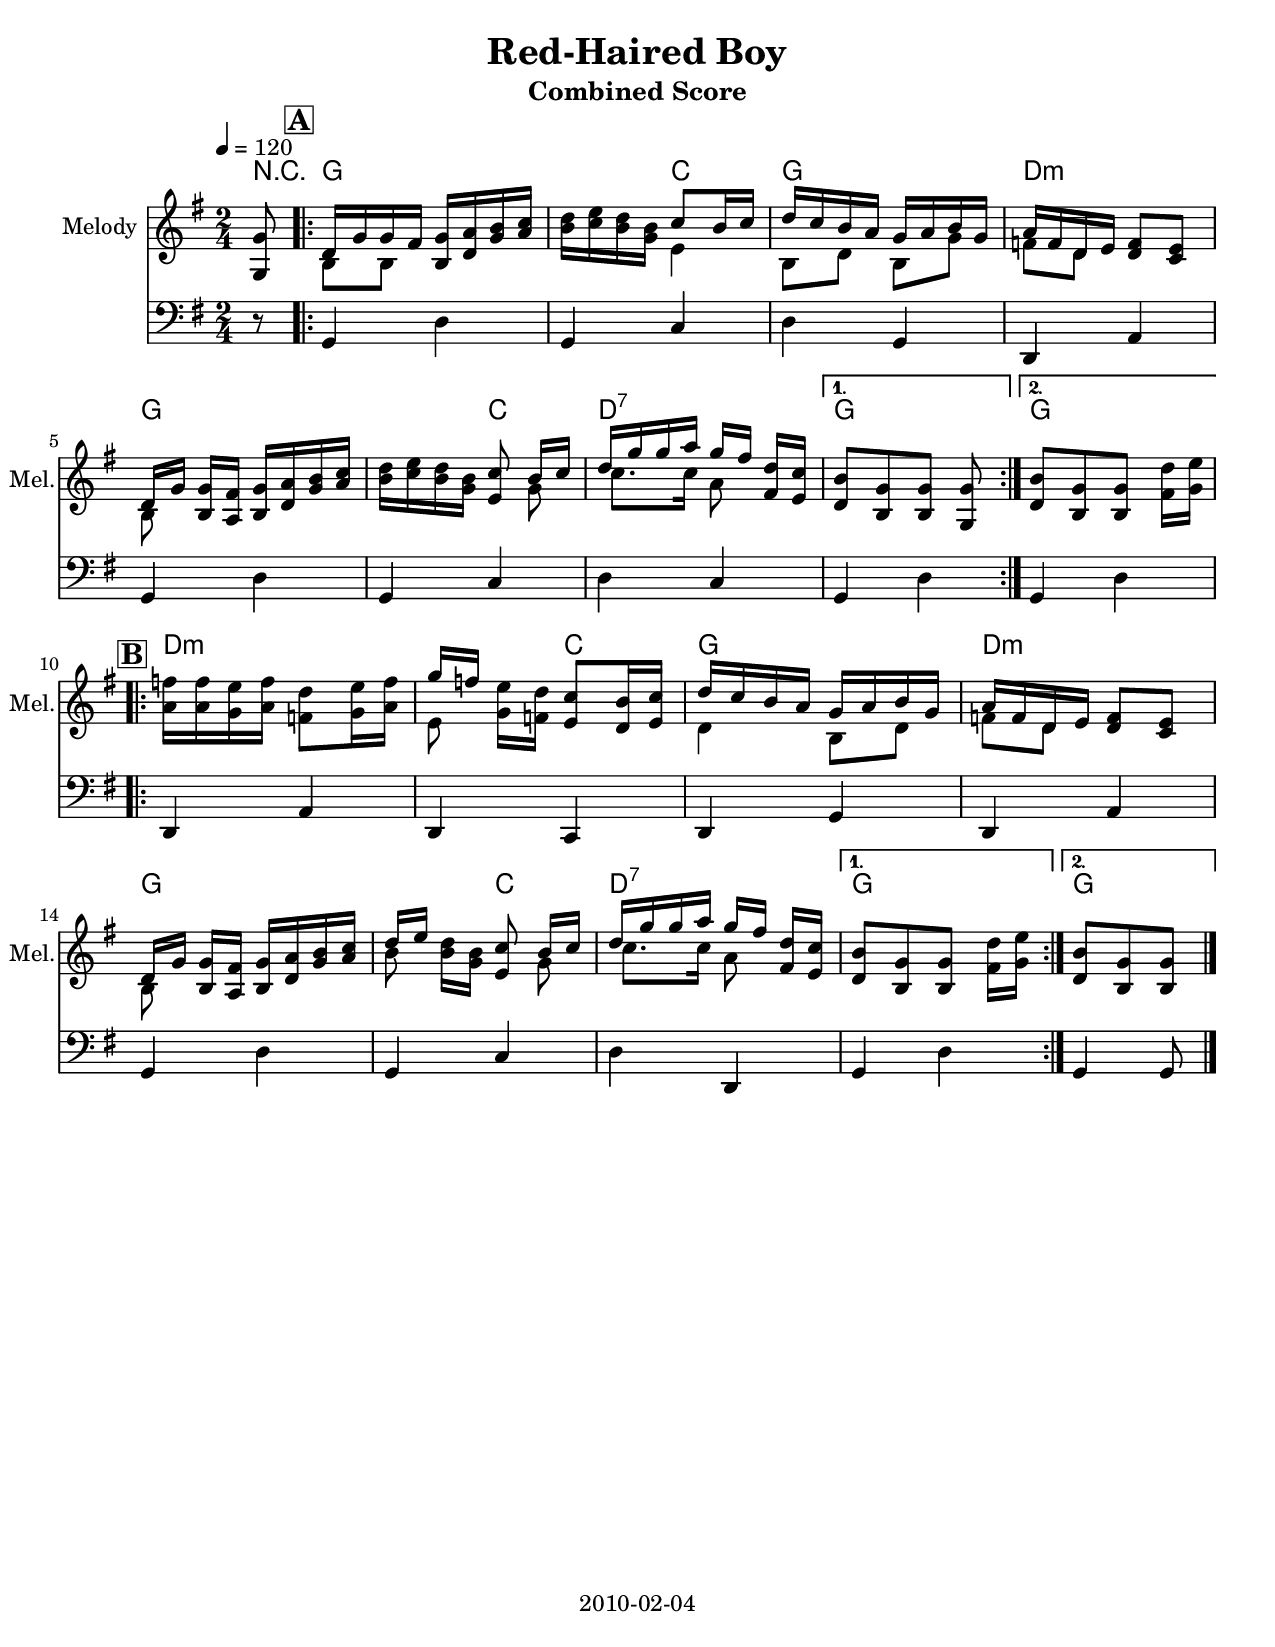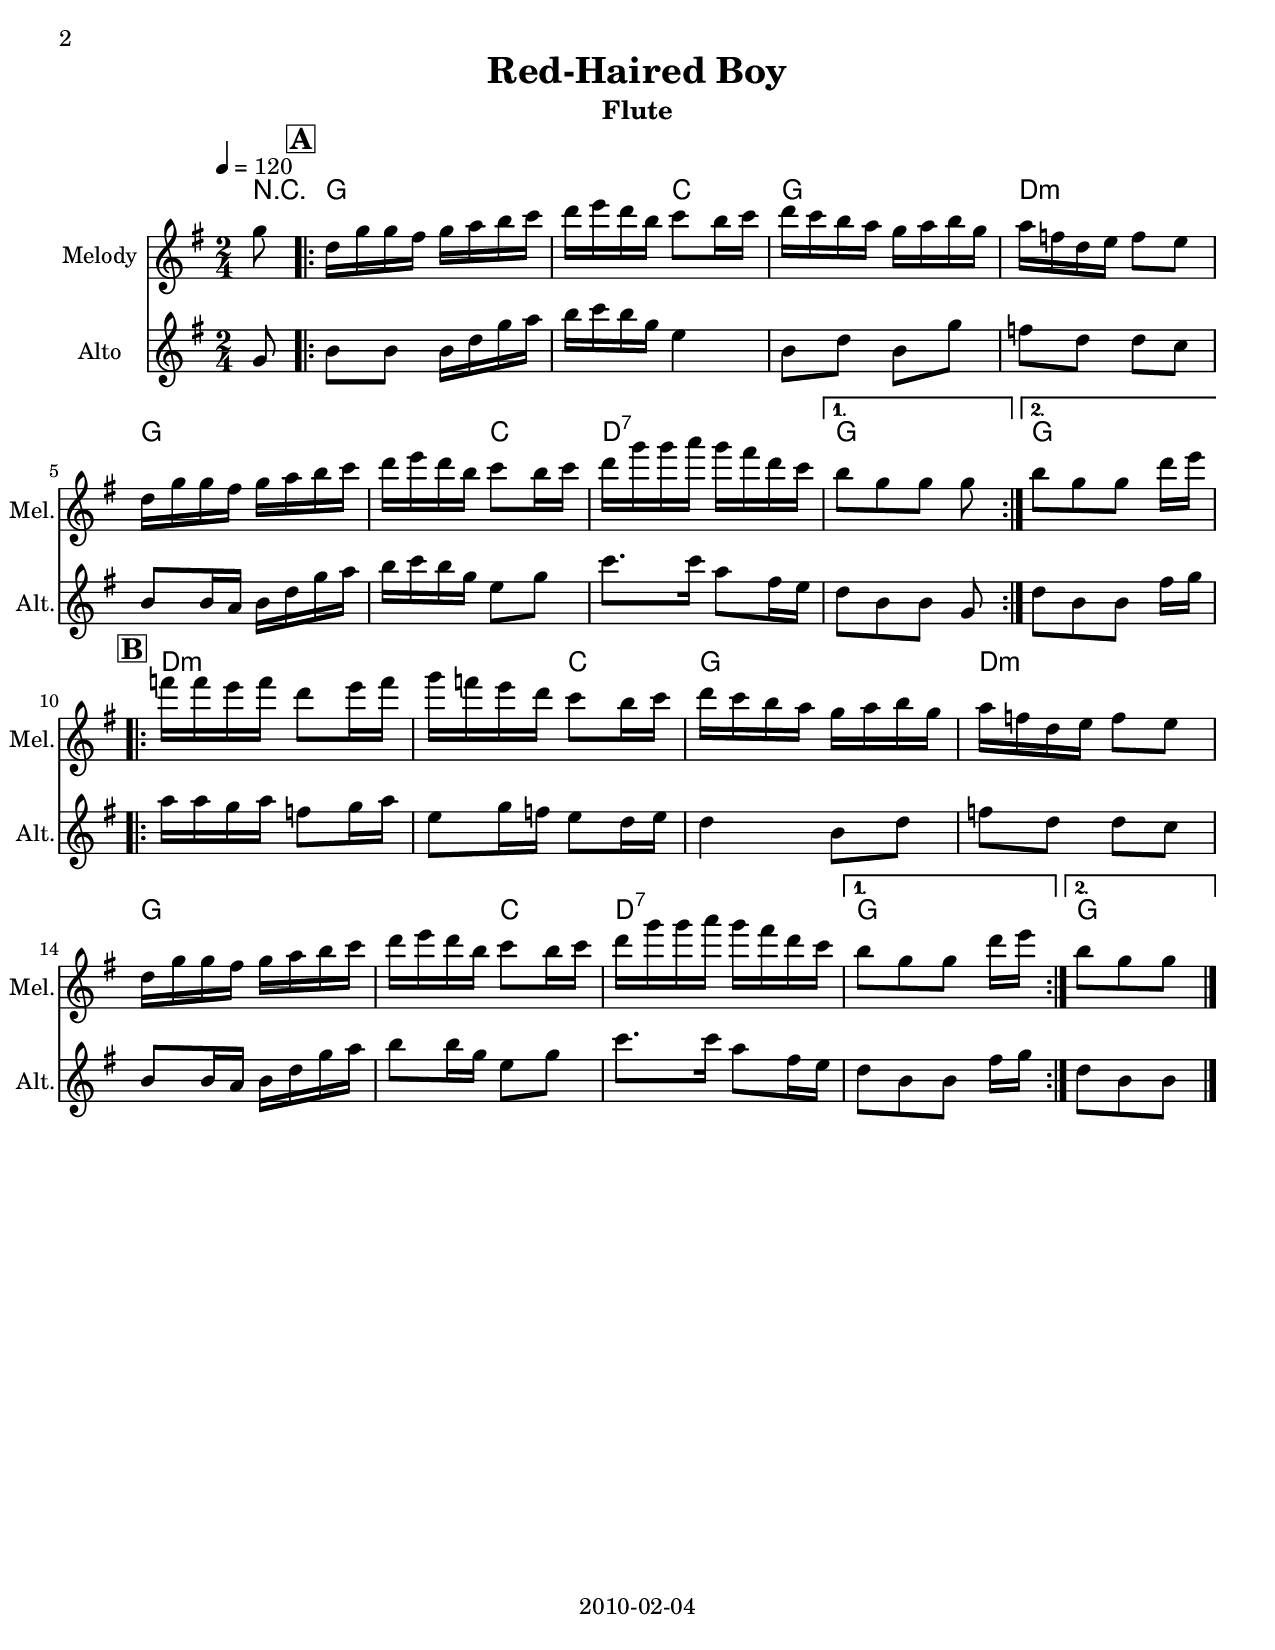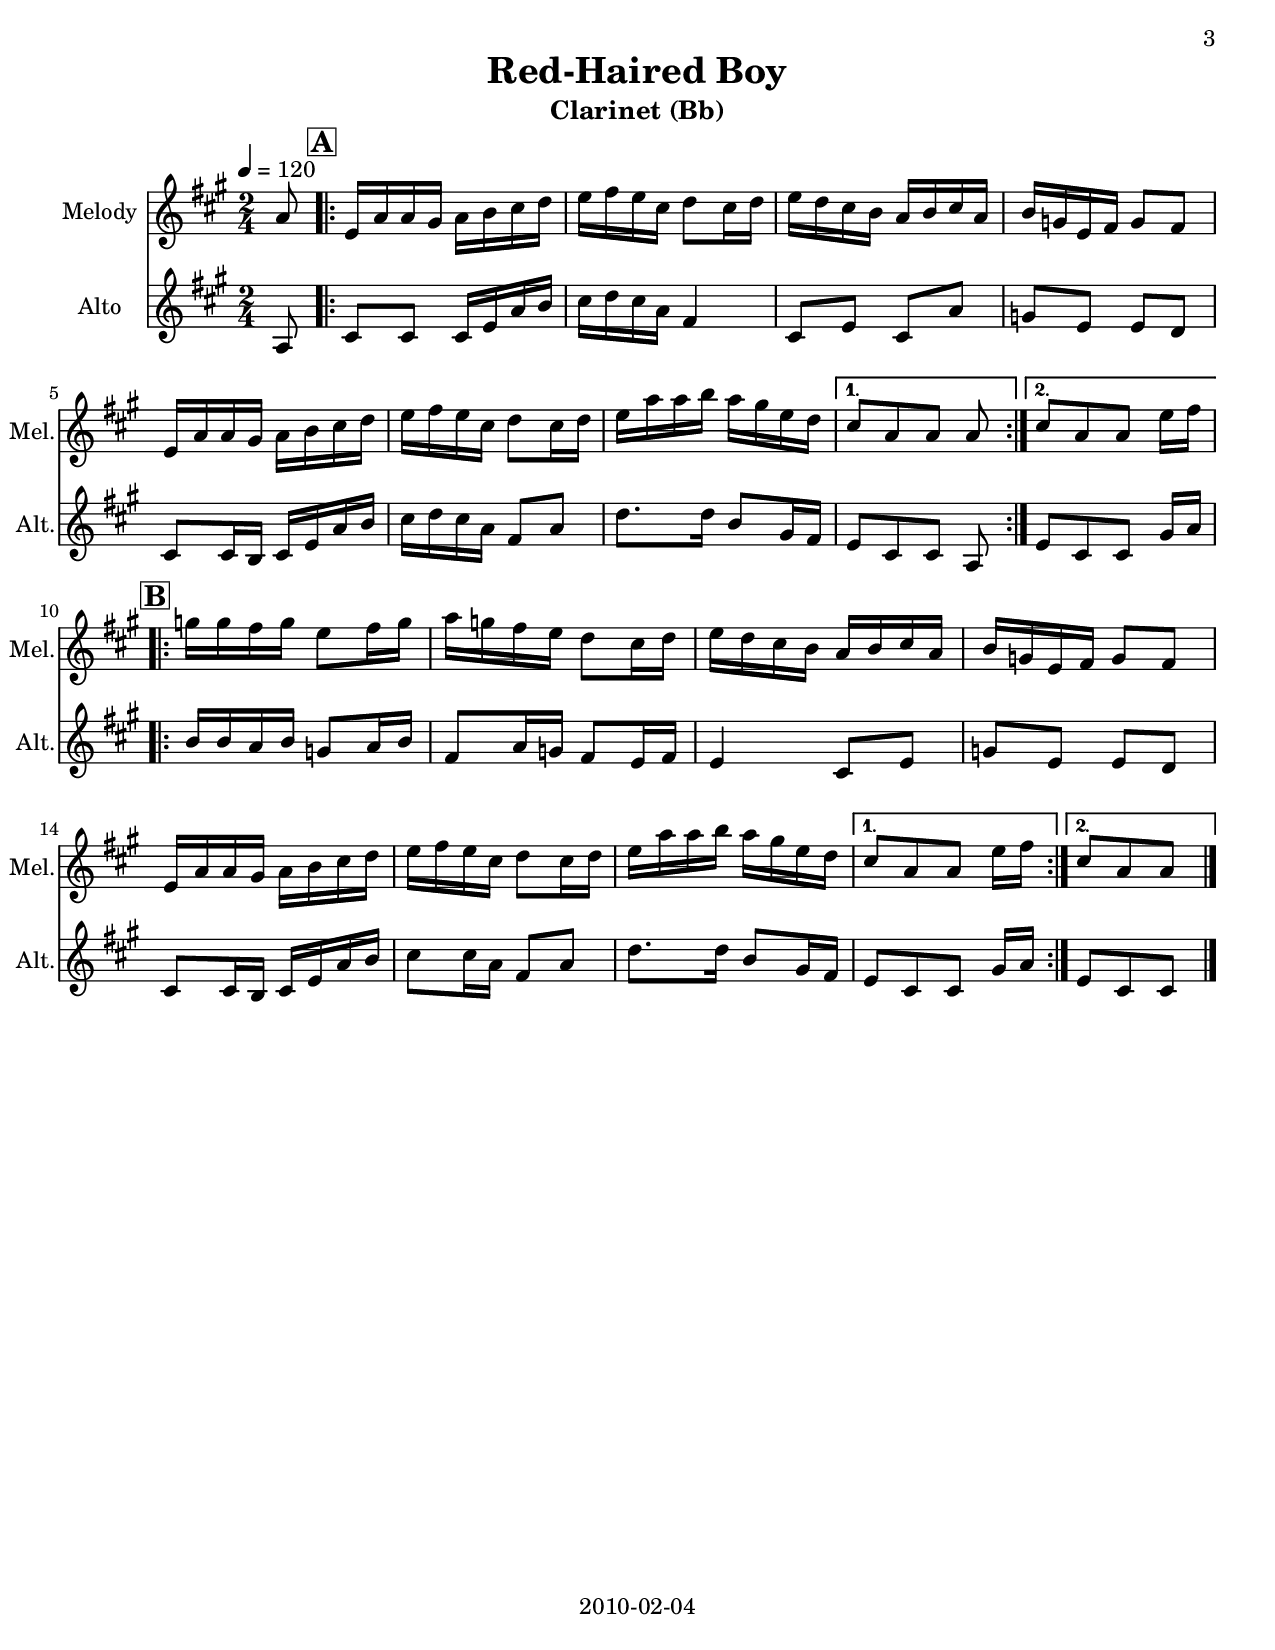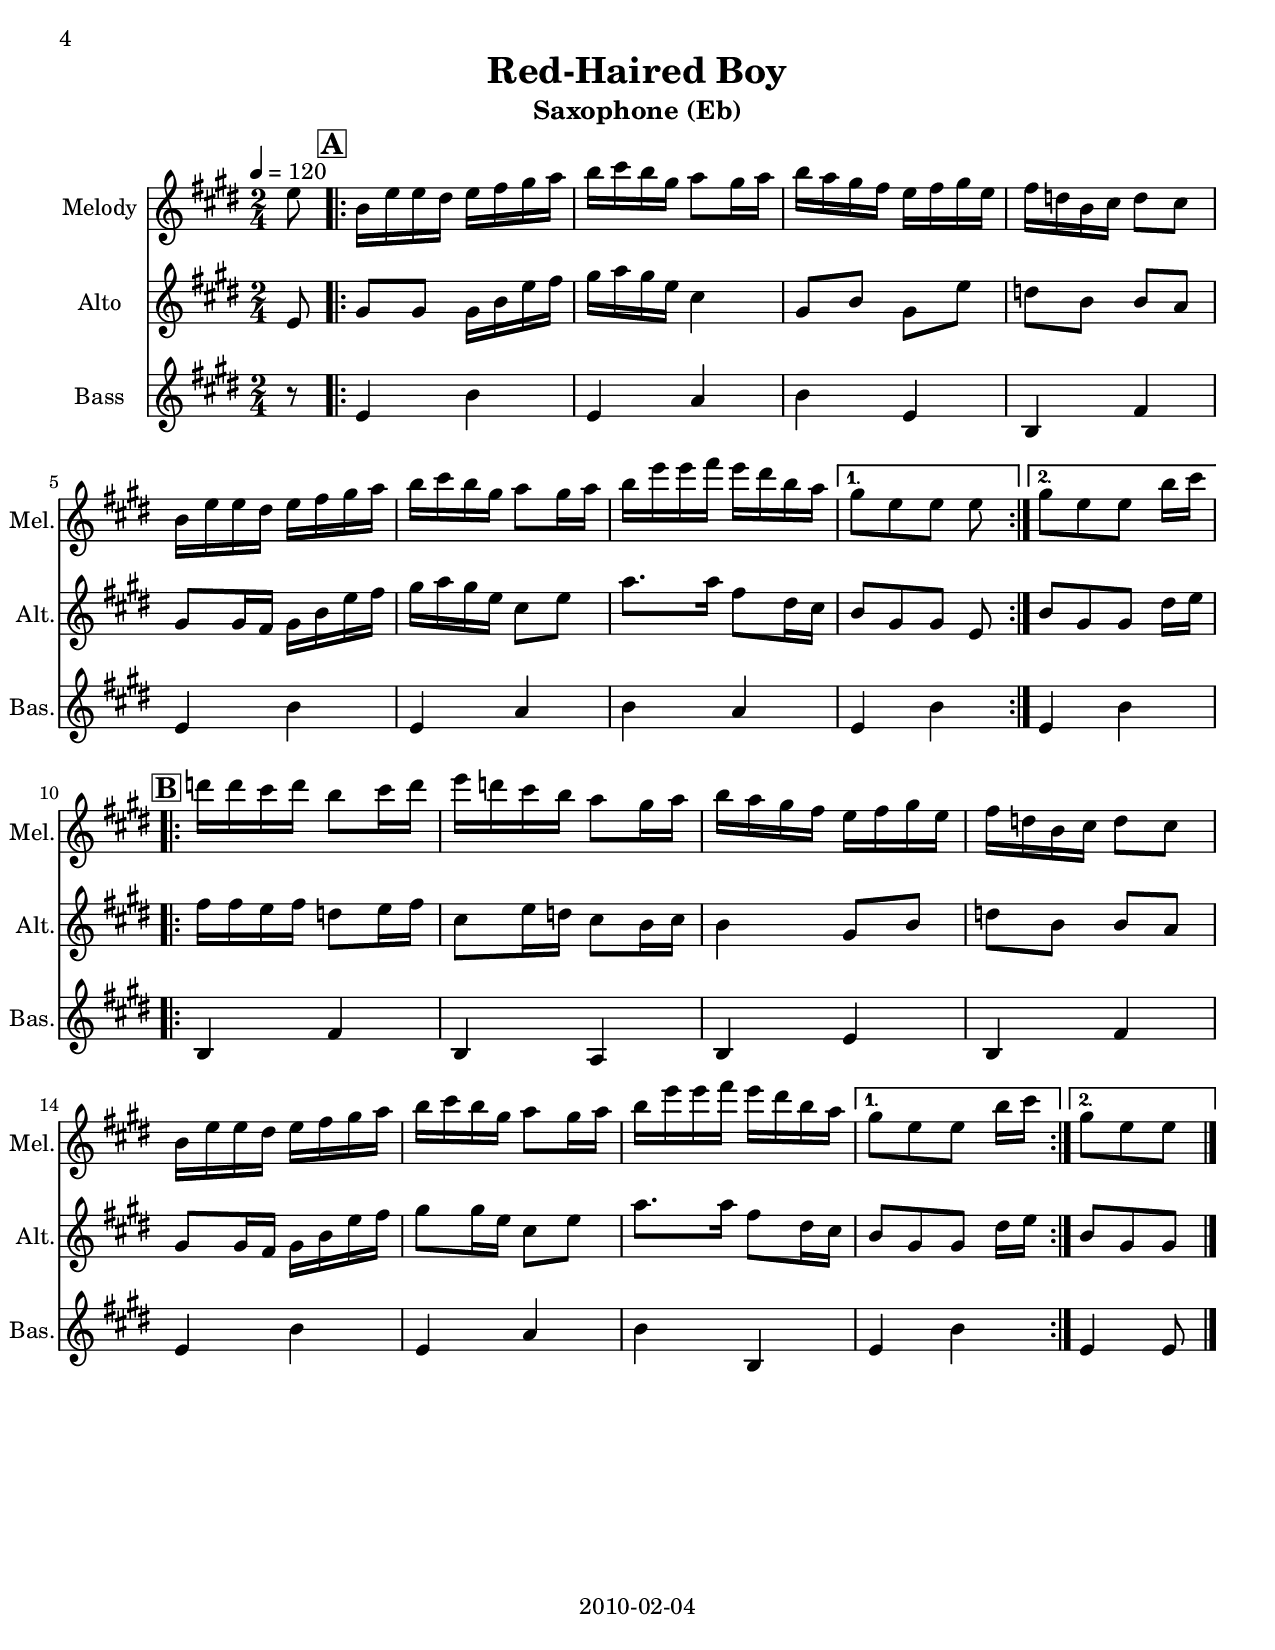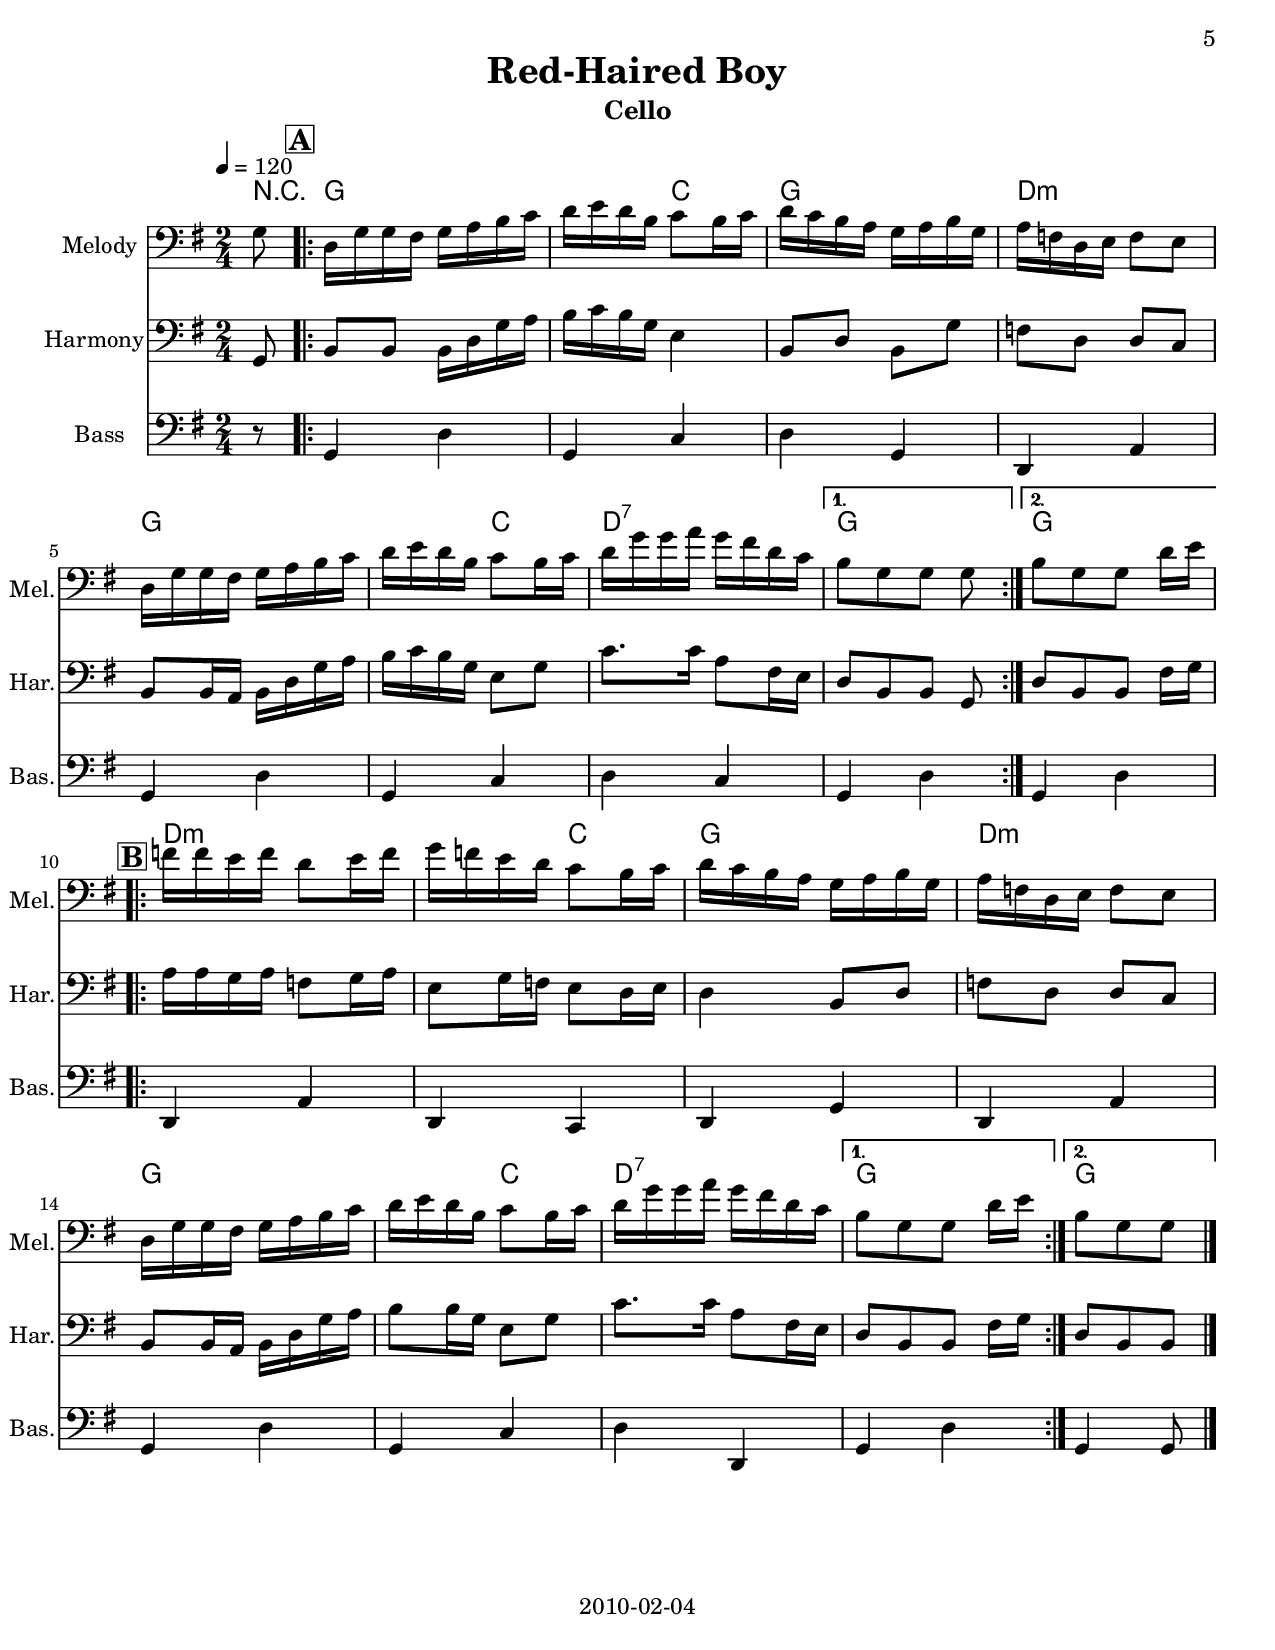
\version "2.12.0"
\header {
  title = "Red-Haired Boy"
  piece = "Traditional"
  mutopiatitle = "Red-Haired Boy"
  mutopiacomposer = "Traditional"
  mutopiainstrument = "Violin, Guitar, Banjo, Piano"
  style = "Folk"
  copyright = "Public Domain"
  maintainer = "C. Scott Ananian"
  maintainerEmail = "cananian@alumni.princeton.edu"
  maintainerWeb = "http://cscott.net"
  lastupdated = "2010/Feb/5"
  meter = 120
}
#(set-default-paper-size "letter")

\paper {
  scoreTitleMarkup = \bookTitleMarkup
  bookTitleMarkup = \markup {}
  ragged-bottom = ##t
  oddFooterMarkup = \markup { \fill-line { 2010-02-04 } }
}

linebreaks = {
  \time 2/4
  \partial 8
  s8 |
  \repeat volta 2 {
    s2 \noBreak | s2 \noBreak | s2 \noBreak | s2 \break |
    s2 \noBreak | s2 \noBreak | s2 \noBreak |
  }
  \alternative {
    { s2 \noBreak | }
    { s2 \break | }
  }

  \repeat volta 2 {
    s2 \noBreak | s2 \noBreak | s2 \noBreak | s2 \break |
    s2 \noBreak | s2 \noBreak | s2 \noBreak |
  }
  \alternative {
    { s2 \noBreak | }
    { s4 s8 }
  }
}

melody = \transpose a g \relative a' {
  \set Score.markFormatter = #format-mark-box-letters
  \time 2/4
  \tempo 4=120

  \key a \major

  \partial 8
  a='8 |
  \mark\default % A part
  \repeat volta 2 {
    e='16 a a gis a b cis d |
    e=''16 fis e cis d8 cis16 d |
    e=''16 d cis b a b cis a |
    b='16 g e fis g8 fis |

    e='16 a a gis a b cis d |
    e=''16 fis e cis d8 cis16 d |
    e=''16[ a a b] a gis e d |
  }
  \alternative {
    { cis=''8[ a a] a8 | }
    { cis=''8[ a a] e'=''16 fis | }
  }

  \mark\default % B part
  \repeat volta 2 {
    g=''16 g fis g e8 fis16 g |
    a=''16 g fis e d8 cis16 d |
    e=''16 d cis b a b cis a |
    b='16 g e fis g8 fis |

    e='16 a a gis a b cis d |
    e=''16 fis e cis d8 cis16 d |
    e=''16[ a a b] a gis e d |
  }
  \alternative {
    { cis=''8[ a a] e'=''16 fis | }
    { cis=''8[ a a] }
  }
  \bar "|."
}

alto = \transpose a g \relative a {
  \time 2/4
  \tempo 4=120

  \key a \major

  \partial 8
  a=8 |
  \mark\default % A part
  \repeat volta 2 {
    cis='8 cis cis16 e a b |
    cis=''16 d cis a fis4 |
    cis='8 e cis a' |
    g='8 e e d |

    cis='8 cis16 b cis16 e a b |
    cis=''16 d cis a fis8 a |
    d=''8. d16 b8 gis16 fis |
  }
  \alternative {
    { e='8[ cis cis] a | }
    { e'='8[ cis cis] gis'16 a | }
  }

  \mark\default % B part
  \repeat volta 2 {
    b='16 b a b g8 a16 b |
    fis='8 a16 g fis8 e16 fis |
    e='4 cis8 e |
    g='8 e e d |

    cis='8 cis16 b cis16 e a b |
    cis=''8 cis16 a fis8 a |
    d=''8. d16 b8 gis16 fis |
  }
  \alternative {
    { e='8[ cis cis] gis'16 a | }
    { e='8[ cis cis] }
  }
  \bar "|."
}

bass = \transpose a g \relative c, {
  \time 2/4
  \tempo 4=120

  \key a \major

  \partial 8
  r8 |
  \repeat volta 2 {
    a=,,4 e' | a, d | e a, | e b' | a e' | a, d | e d |
  }
  \alternative {
    { a=,,4 e' }
    { a,=,,4 e' }
  }

  \repeat volta 2 {
    e,=,,4 b' | e, d | e a | e b' | a=,, e' | a, d | e e, |
  }
  \alternative {
    { a=,,4 e' }
    { a,=,,4 a8 }
  }
  \bar "|."
}

harmonies = \transpose a g \chordmode {
  \set Score.markFormatter = #format-mark-box-letters
  \time 2/4

  \partial 8
  r8 |
  \repeat volta 2 {
    a4 a | a d | a a | e:m e:m | a a | a d | e:7 e:7 |
  }
  \alternative {
    { a4 a }
    { \set chordChanges = ##f a4
      \set chordChanges = ##t a }
  }

  \repeat volta 2 {
    e4:m e:m | e:m d | a a | e:m e:m | a a | a d | e:7 e:7 |
  }
  \alternative {
    { a4 a }
    { \set chordChanges = ##f a4
      \set chordChanges = ##t a8 }
  }
  \bar "|."
}

% combined score
\score {
  <<
    \context ChordNames {
         \set chordChanges = ##t
         << \harmonies \linebreaks >>
    }
    \new Staff <<
      \set Staff.instrumentName = "Melody"
      \set Staff.shortInstrumentName = "Mel."
      \set Staff.printPartCombineTexts = ##f
      \partcombine \melody \alto
    >>
    \new Staff <<
      \clef bass
      \transpose c c' \bass
    >>
  >>
  \layout { }
  \header {
    instrument = "Combined Score"
  }
}
				
% flute score
\score {
  <<
    \context ChordNames {
         \set chordChanges = ##t
         \harmonies
    }
    \context Staff = fluteA {
      \set Staff.instrumentName = "Melody"
      \set Staff.shortInstrumentName = "Mel."
      \transpose c c' \melody
    }
    \context Staff = fluteB {
      \set Staff.instrumentName = "Alto"
      \set Staff.shortInstrumentName = "Alt."
      \transpose c c' \alto
    }
  >>
  \header {
    instrument = "Flute"
    breakbefore=##t
  }
}

% clarinet score (transposed to Bb)
\score {
  <<
    \context Staff = clarinetA {
      \set Staff.instrumentName = "Melody"
      \set Staff.shortInstrumentName = "Mel."
      \transpose bes c' { \melody }
    }
    \context Staff = clarinetB {
      \set Staff.instrumentName = "Alto"
      \set Staff.shortInstrumentName = "Alt."
      \transpose bes c' { \alto }

    }
  >>
  \header {
    instrument = "Clarinet (Bb)"
    breakbefore=##t
  }
}

% saxophone score (transposed to Bb)
\score {
  <<
    \context Staff = saxophoneA {
      \set Staff.instrumentName = "Melody"
      \set Staff.shortInstrumentName = "Mel."
      \transpose ees c' { \melody }
    }
    \context Staff = saxophoneB {
      \set Staff.instrumentName = "Alto"
      \set Staff.shortInstrumentName = "Alt."
      \transpose ees c' { \alto }
    }
    \context Staff = saxophoneC {
      \set Staff.instrumentName = "Bass"
      \set Staff.shortInstrumentName = "Bas."
      \transpose ees c''' \bass
    }
  >>
  \header {
    instrument = "Saxophone (Eb)"
    breakbefore=##t
  }
}

% cello score (octave-shifted)
\score {
  <<
    \context ChordNames {
         \set chordChanges = ##t
         \harmonies
    }
    \context Staff = celloA {
      \set Staff.instrumentName = "Melody"
      \set Staff.shortInstrumentName = "Mel."
      \transpose c c, << \clef bass \melody >> % 2 octaves down
    }
    \context Staff = celloB {
      \set Staff.instrumentName = "Harmony"
      \set Staff.shortInstrumentName = "Har."
      \transpose c c, << \clef bass \alto >> % 2 octaves down
    }
    \context Staff = celloC {
      \set Staff.instrumentName = "Bass"
      \set Staff.shortInstrumentName = "Bas."
      \transpose c c' << \clef bass \bass >> % 1 octave up
    }
  >>
  \header {
    instrument = "Cello"
    breakbefore=##t
  }
}


% midi score.
\score {
  \unfoldRepeats
  \context PianoStaff <<
    \context Staff=melody <<
       \set Staff.midiInstrument = "fiddle"
       r1\pp \melody
     >>
    \context Staff=alto <<
       \set Staff.midiInstrument = "fiddle"
       r1\pp \alto
     >>
    \context Staff=bass <<
      \set Staff.midiInstrument = "acoustic bass"
      r1\ff
      \bass
    >>
%{
    \context Staff=chords <<
      \set Staff.midiInstrument = "pizzicato strings"
      r1\pp
      \harmonies
    >>
%}
  >>

  \midi {
    \context {
      \Score
      tempoWholesPerMinute = #(ly:make-moment 120 4)
      }
    }
}
